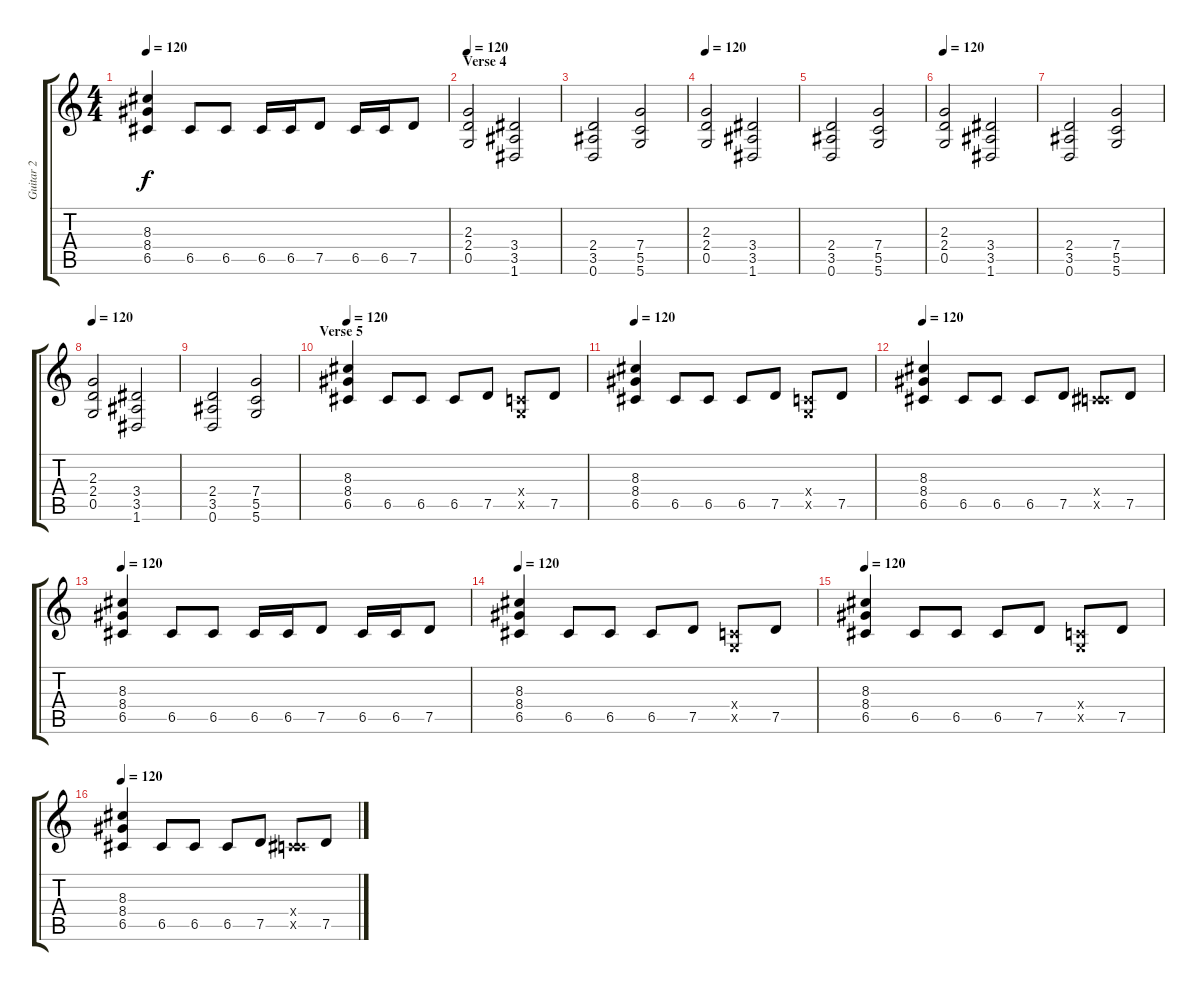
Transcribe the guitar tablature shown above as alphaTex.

\track ("Guitar 2" "Guitar 2") {instrument distortionguitar}
\staff {score tabs}
\tuning (D4 A3 F3 C3 G2 D2) {hide}
\ts (4 4)
\tempo 120
\clef g2
\ks c
(8.3 8.4 6.5).4{dy f} 6.5.8 6.5.8 6.5.16 6.5.16 7.5.8 6.5.16 6.5.16 7.5.8 |
\section ("" "Verse 4")
\tempo 120
(2.3 2.4 0.5).2 (3.4 3.5 1.6).2 |
(2.4 3.5 0.6).2 (7.4 5.5 5.6).2 |
\tempo 120
(2.3 2.4 0.5).2 (3.4 3.5 1.6).2 |
(2.4 3.5 0.6).2 (7.4 5.5 5.6).2 |
\tempo 120
(2.3 2.4 0.5).2 (3.4 3.5 1.6).2 |
(2.4 3.5 0.6).2 (7.4 5.5 5.6).2 |
\tempo 120
(2.3 2.4 0.5).2 (3.4 3.5 1.6).2 |
(2.4 3.5 0.6).2 (7.4 5.5 5.6).2 |
\section ("" "Verse 5")
\tempo 120
(8.3 8.4 6.5).4 6.5.8 6.5.8 6.5.8 7.5.8 (0.4{x} 0.5{x}).8 7.5.8 |
\tempo 120
(8.3 8.4 6.5).4 6.5.8 6.5.8 6.5.8 7.5.8 (0.4{x} 0.5{x}).8 7.5.8 |
\tempo 120
(8.3 8.4 6.5).4 6.5.8 6.5.8 6.5.8 7.5.8 (0.4{x} 6.5{x}).8 7.5.8 |
\tempo 120
(8.3 8.4 6.5).4 6.5.8 6.5.8 6.5.16 6.5.16 7.5.8 6.5.16 6.5.16 7.5.8 |
\tempo 120
(8.3 8.4 6.5).4 6.5.8 6.5.8 6.5.8 7.5.8 (0.4{x} 0.5{x}).8 7.5.8 |
\tempo 120
(8.3 8.4 6.5).4 6.5.8 6.5.8 6.5.8 7.5.8 (0.4{x} 0.5{x}).8 7.5.8 |
\tempo 120
(8.3 8.4 6.5).4 6.5.8 6.5.8 6.5.8 7.5.8 (0.4{x} 6.5{x}).8 7.5.8
